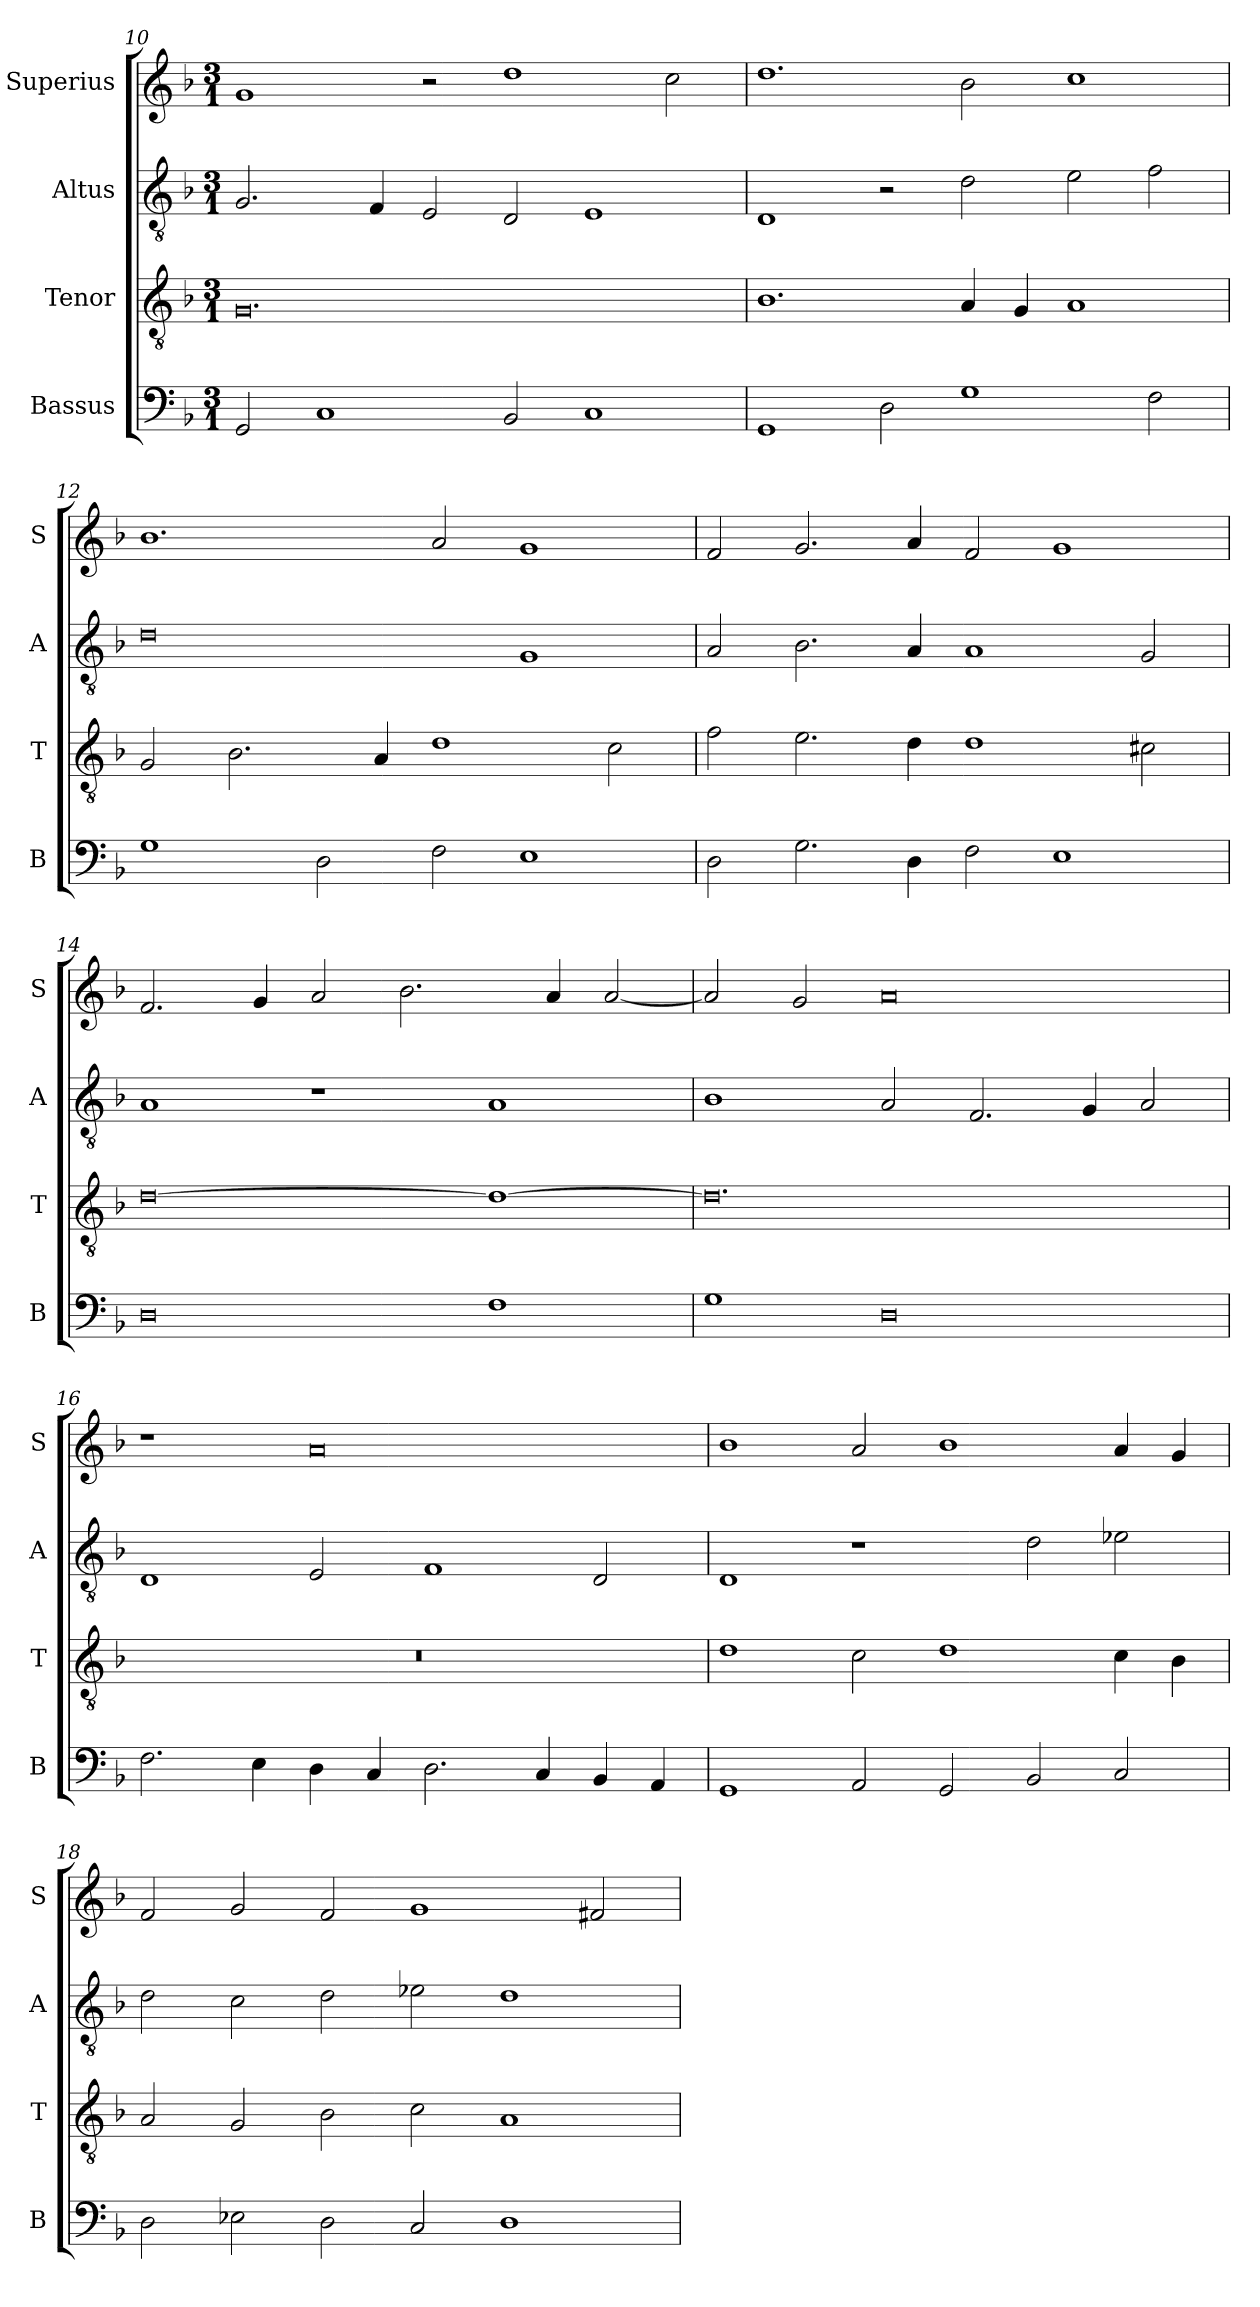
**kern	**kern	**kern	**kern
*part4	*part3	*part2	*part1
*staff4	*staff3	*staff2	*staff1
*I"Bassus	*I"Tenor	*I"Altus	*I"Superius
*I'B	*I'T	*I'A	*I'S
*clefF4	*clefGv2	*clefGv2	*clefG2
*k[b-]	*k[b-]	*k[b-]	*k[b-]
*M3/1	*M3/1	*M3/1	*M3/1
=10	=10	=10	=10
2GG/	0.G	2.G/	1g
1C	.	.	.
.	.	4F/	.
.	.	2E/	2r
2BB-/	.	2D/	1dd
1C	.	1E	.
.	.	.	2cc\
=11	=11	=11	=11
1GG	1.B-	1D	1.dd
2D\	.	2r	.
1G	4A/	2d\	2b-\
.	4G/	.	.
.	1A	2e\	1cc
2F\	.	2f\	.
=12	=12	=12	=12
1G	2G/	0d	1.b-
.	2.B-\	.	.
2D\	.	.	.
.	4A/	.	.
2F\	1d	.	2a/
1E	.	1G	1g
.	2c\	.	.
=13	=13	=13	=13
2D\	2f\	2A/	2f/
2.G\	2.e\	2.B-\	2.g/
4D\	4d\	4A/	4a/
2F\	1d	1A	2f/
1E	.	.	1g
.	2c#X\	2G/	.
=14	=14	=14	=14
0D	[0d	1A	2.f/
.	.	.	4g/
.	.	1r	2a/
.	.	.	2.b-\
1F	1d_	1A	.
.	.	.	4a/
.	.	.	[2a/
=15	=15	=15	=15
1G	0.d]	1B-	2a/]
.	.	.	2g/
0D	.	2A/	0a
.	.	2.F/	.
.	.	4G/	.
.	.	2A/	.
=16	=16	=16	=16
2.F\	0.r	1D	1r
4E\	.	.	.
4D\	.	2E/	0a
4C/	.	.	.
2.D\	.	1F	.
4C/	.	.	.
4BB-/	.	2D/	.
4AA/	.	.	.
=17	=17	=17	=17
1GG	1d	1D	1b-
2AA/	2c\	1r	2a/
2GG/	1d	.	1b-
2BB-/	.	2d\	.
2C/	4c\	2e-X\	4a/
.	4B-\	.	4g/
=18	=18	=18	=18
2D\	2A/	2d\	2f/
2E-X\	2G/	2c\	2g/
2D\	2B-\	2d\	2f/
2C/	2c\	2e-X\	1g
1D	1A	1d	.
.	.	.	2f#X/
=	=	=	=
*-	*-	*-	*-
